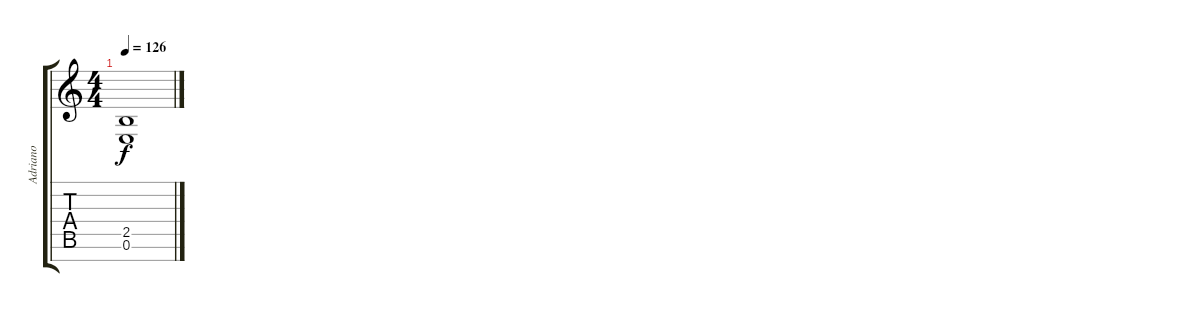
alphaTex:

\track (" Adriano" " Adriano") {instrument distortionguitar}
\staff {score tabs}
\tuning (E4 B3 G3 D3 A2 E2 B1) {hide}
\ts (4 4)
\tempo 126
\clef g2
\ks c
(2.5 0.6).1{dy f}
